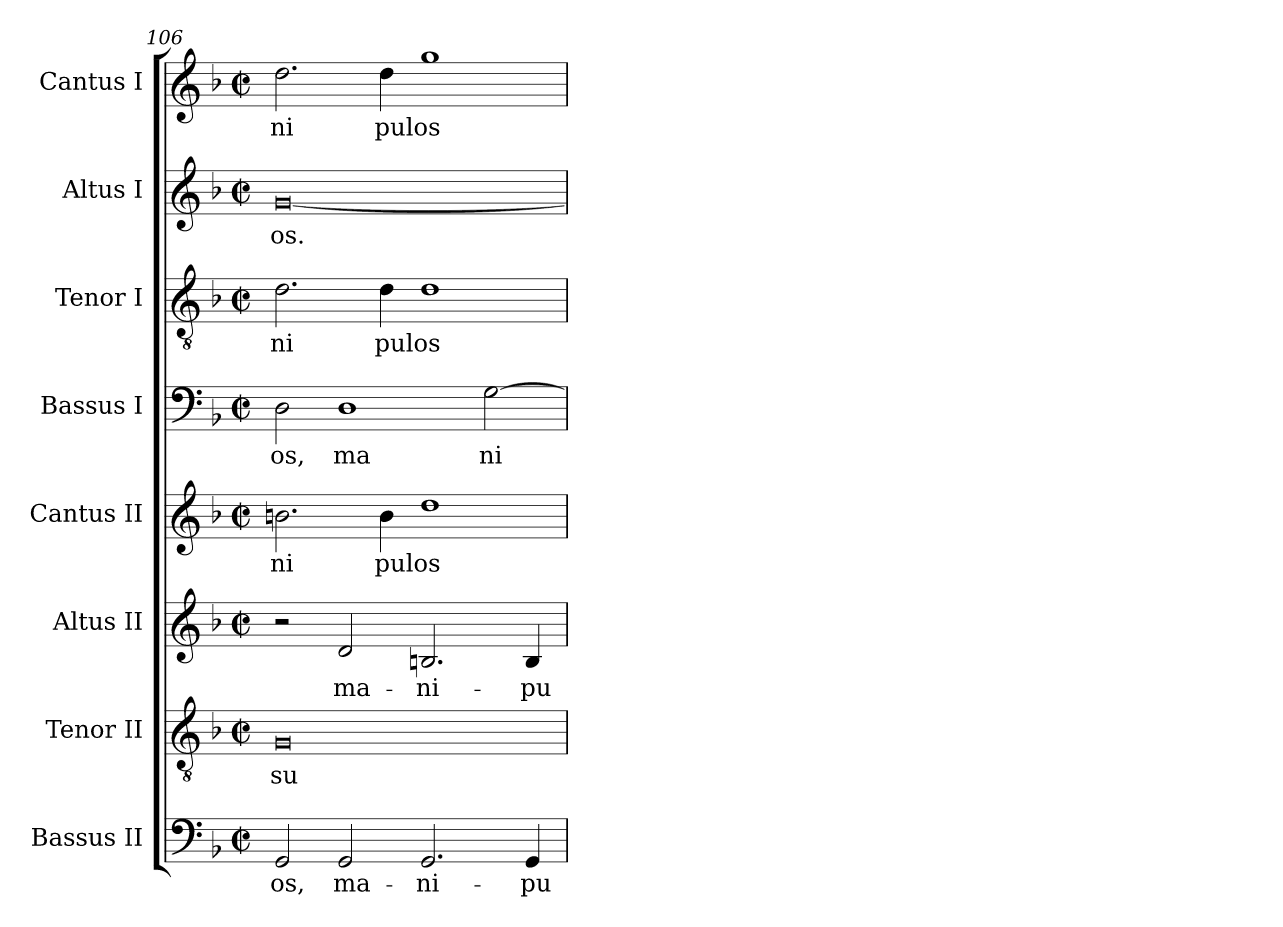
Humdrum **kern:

**kern	**text	**kern	**text	**kern	**text	**kern	**text	**kern	**text	**kern	**text	**kern	**text	**kern	**text
*part8	*part8	*part7	*part7	*part6	*part6	*part5	*part5	*part4	*part4	*part3	*part3	*part2	*part2	*part1	*part1
*staff8	*staff8	*staff7	*staff7	*staff6	*staff6	*staff5	*staff5	*staff4	*staff4	*staff3	*staff3	*staff2	*staff2	*staff1	*staff1
*I"Bassus II	*	*I"Tenor II	*	*I"Altus II	*	*I"Cantus II	*	*I"Bassus I	*	*I"Tenor I	*	*I"Altus I	*	*I"Cantus I	*
*I'Bassus II	*	*I'Tenor II	*	*I'Altus II	*	*I'Cantus II	*	*I'Bassus I	*	*I'Tenor I	*	*I'Altus I	*	*I'Cantus I	*
*clefF4	*	*clefGv2	*	*clefG2	*	*clefG2	*	*clefF4	*	*clefGv2	*	*clefG2	*	*clefG2	*
*k[b-]	*	*k[b-]	*	*k[b-]	*	*k[b-]	*	*k[b-]	*	*k[b-]	*	*k[b-]	*	*k[b-]	*
*F:	*	*F:	*	*F:	*	*F:	*	*F:	*	*F:	*	*F:	*	*F:	*
*M2/2	*	*M2/2	*	*M2/2	*	*M2/2	*	*M2/2	*	*M2/2	*	*M2/2	*	*M2/2	*
*met(c|)	*	*met(c|)	*	*met(c|)	*	*met(c|)	*	*met(c|)	*	*met(c|)	*	*met(c|)	*	*met(c|)	*
=106	=106	=106	=106	=106	=106	=106	=106	=106	=106	=106	=106	=106	=106	=106	=106
!	!LO:LY:b:cj	!	!LO:LY:b:cj	!	!	!	!LO:LY:b:cj	!	!LO:LY:b:cj	!	!LO:LY:b:cj	!	!LO:LY:b:cj	!	!LO:LY:b:cj
2GG/	-os,	0G	su-	2r	.	2.bn\	ni	2D\	os,	2.d\	ni	[<0g	os.	2.dd\	ni
!	!LO:LY:b:cj	!	!	!	!LO:LY:b:cj	!	!	!	!LO:LY:b:cj	!	!	!	!	!	!
2GG/	ma-	.	.	2d/	ma-	.	.	1D	ma	.	.	.	.	.	.
!	!	!	!	!	!	!	!LO:LY:b:cj	!	!	!	!LO:LY:b:cj	!	!	!	!LO:LY:b:cj
.	.	.	.	.	.	4b\	pulos	.	.	4d\	pulos	.	.	4dd\	pulos
!	!LO:LY:b:cj	!	!	!	!LO:LY:b:cj	!	!LO:LY:b:cj	!	!	!	!LO:LY:b:cj	!	!	!	!LO:LY:b:cj
2.GG/	-ni-	.	.	2.Bn/	-ni-	1dd	.	.	.	1d	.	.	.	1gg	.
!	!	!	!	!	!	!	!	!	!LO:LY:b:cj	!	!	!	!	!	!
.	.	.	.	.	.	.	.	[>2G\	ni	.	.	.	.	.	.
!	!LO:LY:b:cj	!	!	!	!LO:LY:b:cj	!	!	!	!	!	!	!	!	!	!
4GG/	-pu-	.	.	4B/	-pu-	.	.	.	.	.	.	.	.	.	.
=	=	=	=	=	=	=	=	=	=	=	=	=	=	=	=
*-	*-	*-	*-	*-	*-	*-	*-	*-	*-	*-	*-	*-	*-	*-	*-
